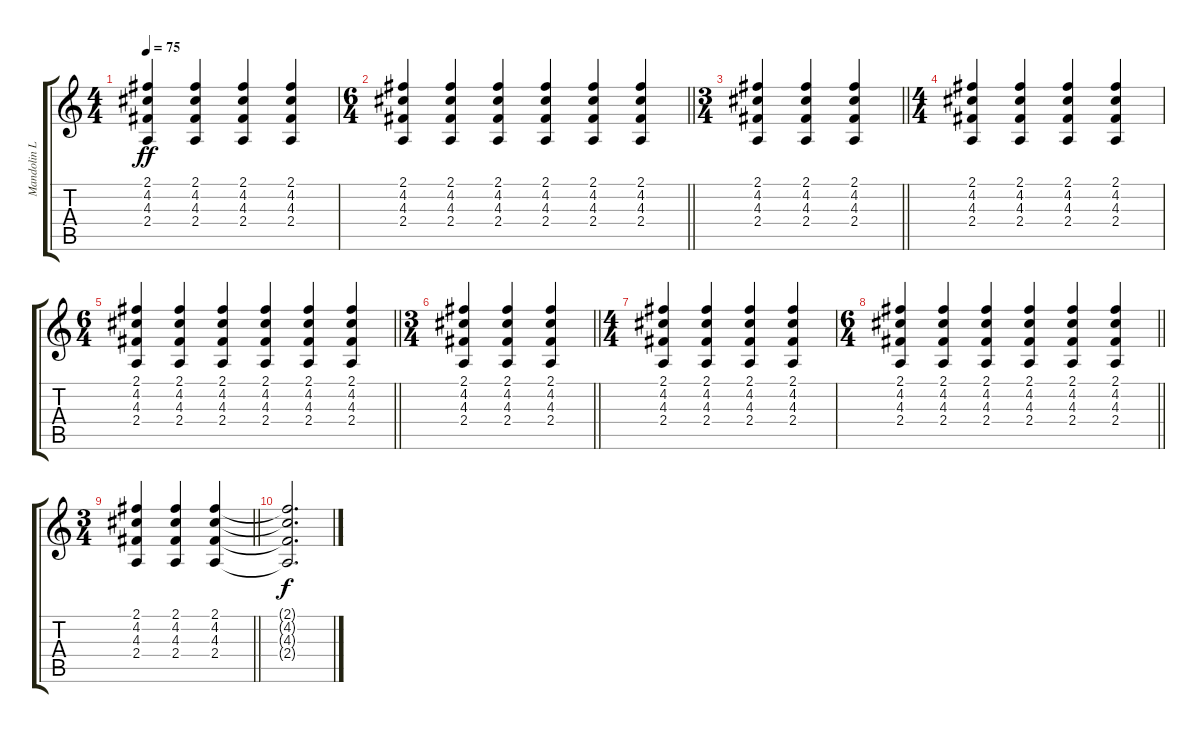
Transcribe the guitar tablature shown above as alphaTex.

\track ("Mandolin Left" "Mandolin L") {instrument acousticguitarsteel}
\staff {score tabs}
\tuning (E4 A3 D3 G2 E4 A3) {hide}
\ts (4 4)
\tempo 75
\clef g2
\ks c
(2.1 4.2 4.3 2.4).4{dy ff} (2.1 4.2 4.3 2.4).4 (2.1 4.2 4.3 2.4).4 (2.1 4.2 4.3 2.4).4 |
\ts (6 4)
\barLineRight lightlight
(2.1 4.2 4.3 2.4).4 (2.1 4.2 4.3 2.4).4 (2.1 4.2 4.3 2.4).4 (2.1 4.2 4.3 2.4).4 (2.1 4.2 4.3 2.4).4 (2.1 4.2 4.3 2.4).4 |
\ts (3 4)
\barLineRight lightlight
(2.1 4.2 4.3 2.4).4 (2.1 4.2 4.3 2.4).4 (2.1 4.2 4.3 2.4).4 |
\ts (4 4)
(2.1 4.2 4.3 2.4).4 (2.1 4.2 4.3 2.4).4 (2.1 4.2 4.3 2.4).4 (2.1 4.2 4.3 2.4).4 |
\ts (6 4)
\barLineRight lightlight
(2.1 4.2 4.3 2.4).4 (2.1 4.2 4.3 2.4).4 (2.1 4.2 4.3 2.4).4 (2.1 4.2 4.3 2.4).4 (2.1 4.2 4.3 2.4).4 (2.1 4.2 4.3 2.4).4 |
\ts (3 4)
\barLineRight lightlight
(2.1 4.2 4.3 2.4).4 (2.1 4.2 4.3 2.4).4 (2.1 4.2 4.3 2.4).4 |
\ts (4 4)
(2.1 4.2 4.3 2.4).4 (2.1 4.2 4.3 2.4).4 (2.1 4.2 4.3 2.4).4 (2.1 4.2 4.3 2.4).4 |
\ts (6 4)
\barLineRight lightlight
(2.1 4.2 4.3 2.4).4 (2.1 4.2 4.3 2.4).4 (2.1 4.2 4.3 2.4).4 (2.1 4.2 4.3 2.4).4 (2.1 4.2 4.3 2.4).4 (2.1 4.2 4.3 2.4).4 |
\ts (3 4)
\barLineRight lightlight
(2.1 4.2 4.3 2.4).4 (2.1 4.2 4.3 2.4).4 (2.1 4.2 4.3 2.4).4 |
(2.1{t} 4.2{t} 4.3{t} 2.4{t}).2{d dy f}
